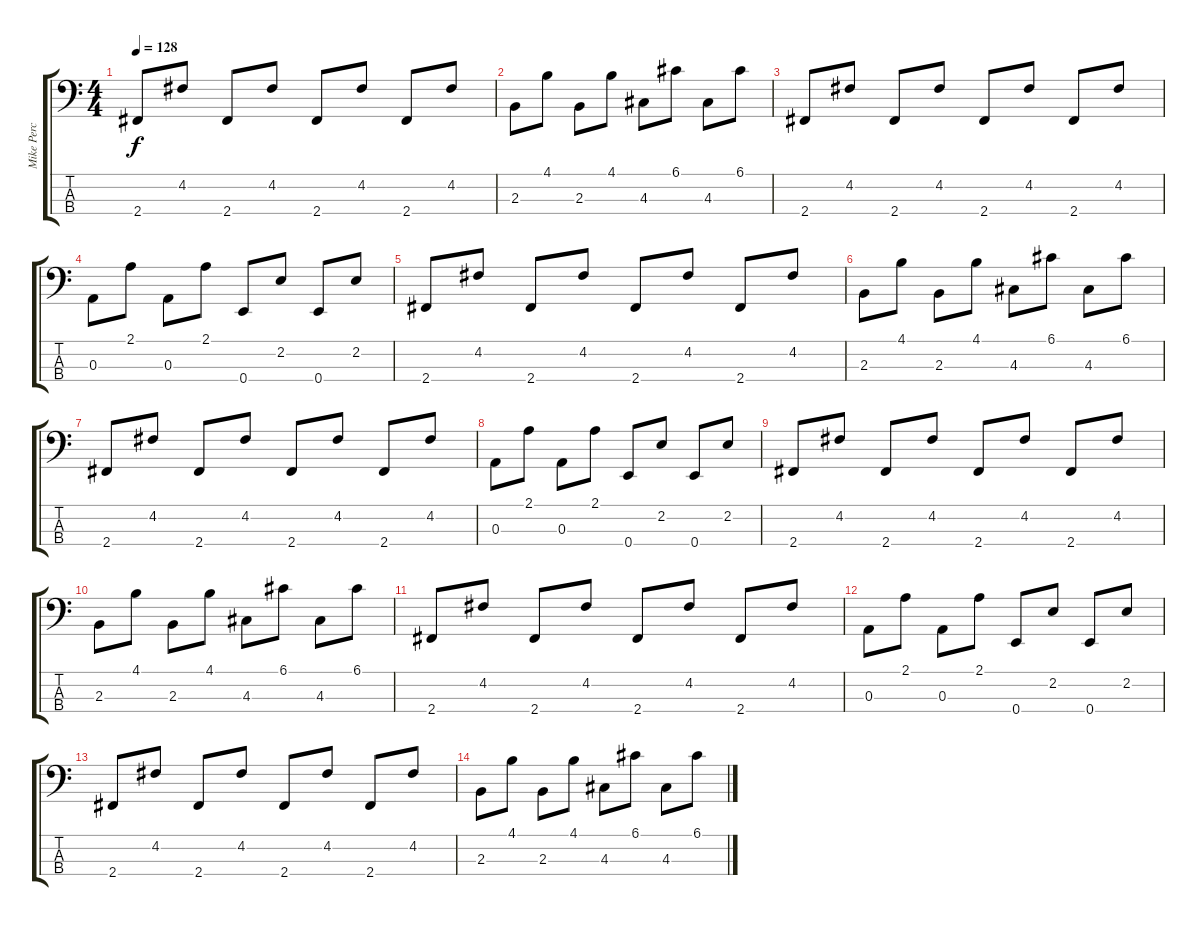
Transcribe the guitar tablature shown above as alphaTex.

\track (" Mike Percy" " Mike Perc") {instrument slapbass1}
\staff {score tabs}
\tuning (G2 D2 A1 E1) {hide}
\ts (4 4)
\tempo 128
\clef f4
\ks c
2.4.8{dy f} 4.2.8 2.4.8 4.2.8 2.4.8 4.2.8 2.4.8 4.2.8 |
2.3.8 4.1.8 2.3.8 4.1.8 4.3.8 6.1.8 4.3.8 6.1.8 |
2.4.8 4.2.8 2.4.8 4.2.8 2.4.8 4.2.8 2.4.8 4.2.8 |
0.3.8 2.1.8 0.3.8 2.1.8 0.4.8 2.2.8 0.4.8 2.2.8 |
2.4.8 4.2.8 2.4.8 4.2.8 2.4.8 4.2.8 2.4.8 4.2.8 |
2.3.8 4.1.8 2.3.8 4.1.8 4.3.8 6.1.8 4.3.8 6.1.8 |
2.4.8 4.2.8 2.4.8 4.2.8 2.4.8 4.2.8 2.4.8 4.2.8 |
0.3.8 2.1.8 0.3.8 2.1.8 0.4.8 2.2.8 0.4.8 2.2.8 |
2.4.8 4.2.8 2.4.8 4.2.8 2.4.8 4.2.8 2.4.8 4.2.8 |
2.3.8 4.1.8 2.3.8 4.1.8 4.3.8 6.1.8 4.3.8 6.1.8 |
2.4.8 4.2.8 2.4.8 4.2.8 2.4.8 4.2.8 2.4.8 4.2.8 |
0.3.8 2.1.8 0.3.8 2.1.8 0.4.8 2.2.8 0.4.8 2.2.8 |
2.4.8 4.2.8 2.4.8 4.2.8 2.4.8 4.2.8 2.4.8 4.2.8 |
2.3.8 4.1.8 2.3.8 4.1.8 4.3.8 6.1.8 4.3.8 6.1.8
